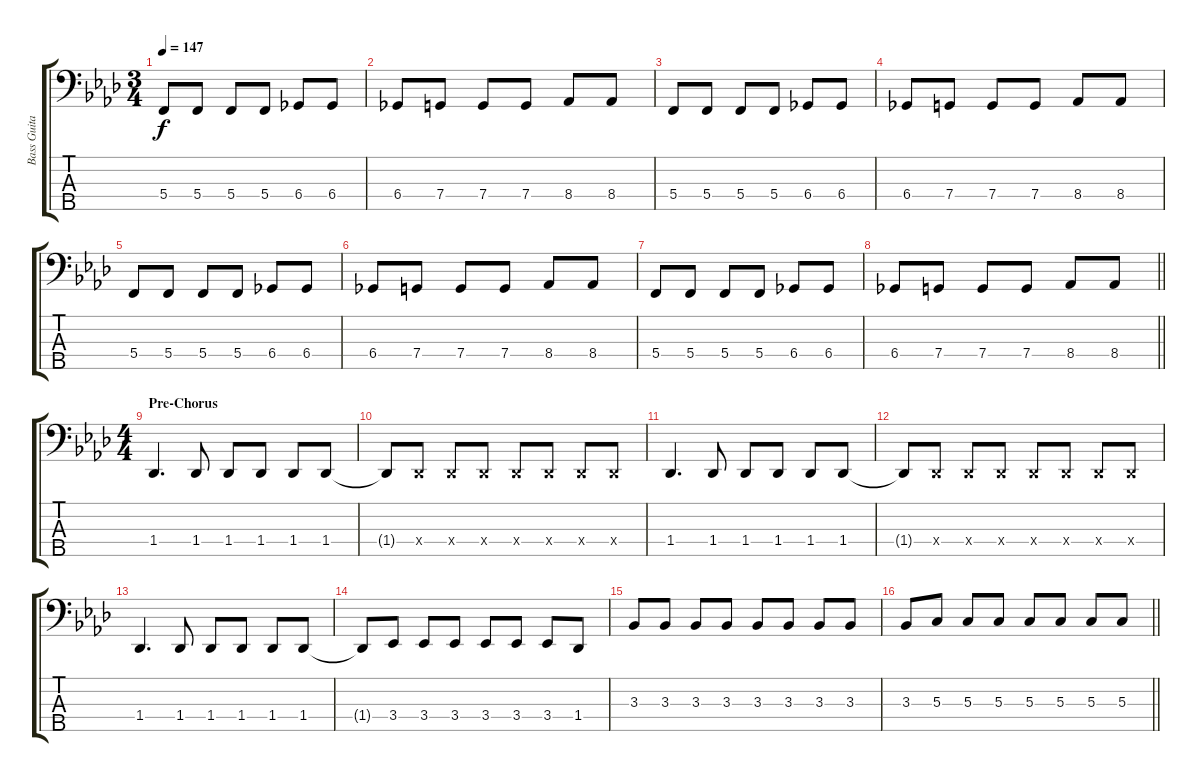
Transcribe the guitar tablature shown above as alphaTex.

\track ("Bass Guitar" "Bass Guita") {instrument electricbassfinger}
\staff {score tabs}
\tuning (F2 C2 G1 C1 A0) {hide}
\ts (3 4)
\tempo 147
\clef f4
\ks ab
5.4.8{dy f} 5.4.8 5.4.8 5.4.8 6.4.8 6.4.8 |
6.4.8 7.4.8 7.4.8 7.4.8 8.4.8 8.4.8 |
5.4.8 5.4.8 5.4.8 5.4.8 6.4.8 6.4.8 |
6.4.8 7.4.8 7.4.8 7.4.8 8.4.8 8.4.8 |
5.4.8 5.4.8 5.4.8 5.4.8 6.4.8 6.4.8 |
6.4.8 7.4.8 7.4.8 7.4.8 8.4.8 8.4.8 |
5.4.8 5.4.8 5.4.8 5.4.8 6.4.8 6.4.8 |
\barLineRight lightlight
6.4.8 7.4.8 7.4.8 7.4.8 8.4.8 8.4.8 |
\ts (4 4)
\section ("" "Pre-Chorus")
1.4.4{d} 1.4.8 1.4.8 1.4.8 1.4.8 1.4.8 |
1.4{t}.8 1.4{x}.8 1.4{x}.8 1.4{x}.8 1.4{x}.8 1.4{x}.8 1.4{x}.8 1.4{x}.8 |
1.4.4{d} 1.4.8 1.4.8 1.4.8 1.4.8 1.4.8 |
1.4{t}.8 1.4{x}.8 1.4{x}.8 1.4{x}.8 1.4{x}.8 1.4{x}.8 1.4{x}.8 1.4{x}.8 |
1.4.4{d} 1.4.8 1.4.8 1.4.8 1.4.8 1.4.8 |
1.4{t}.8 3.4.8 3.4.8 3.4.8 3.4.8 3.4.8 3.4.8 1.4.8 |
3.3.8 3.3.8 3.3.8 3.3.8 3.3.8 3.3.8 3.3.8 3.3.8 |
\barLineRight lightlight
3.3.8 5.3.8 5.3.8 5.3.8 5.3.8 5.3.8 5.3.8 5.3.8
